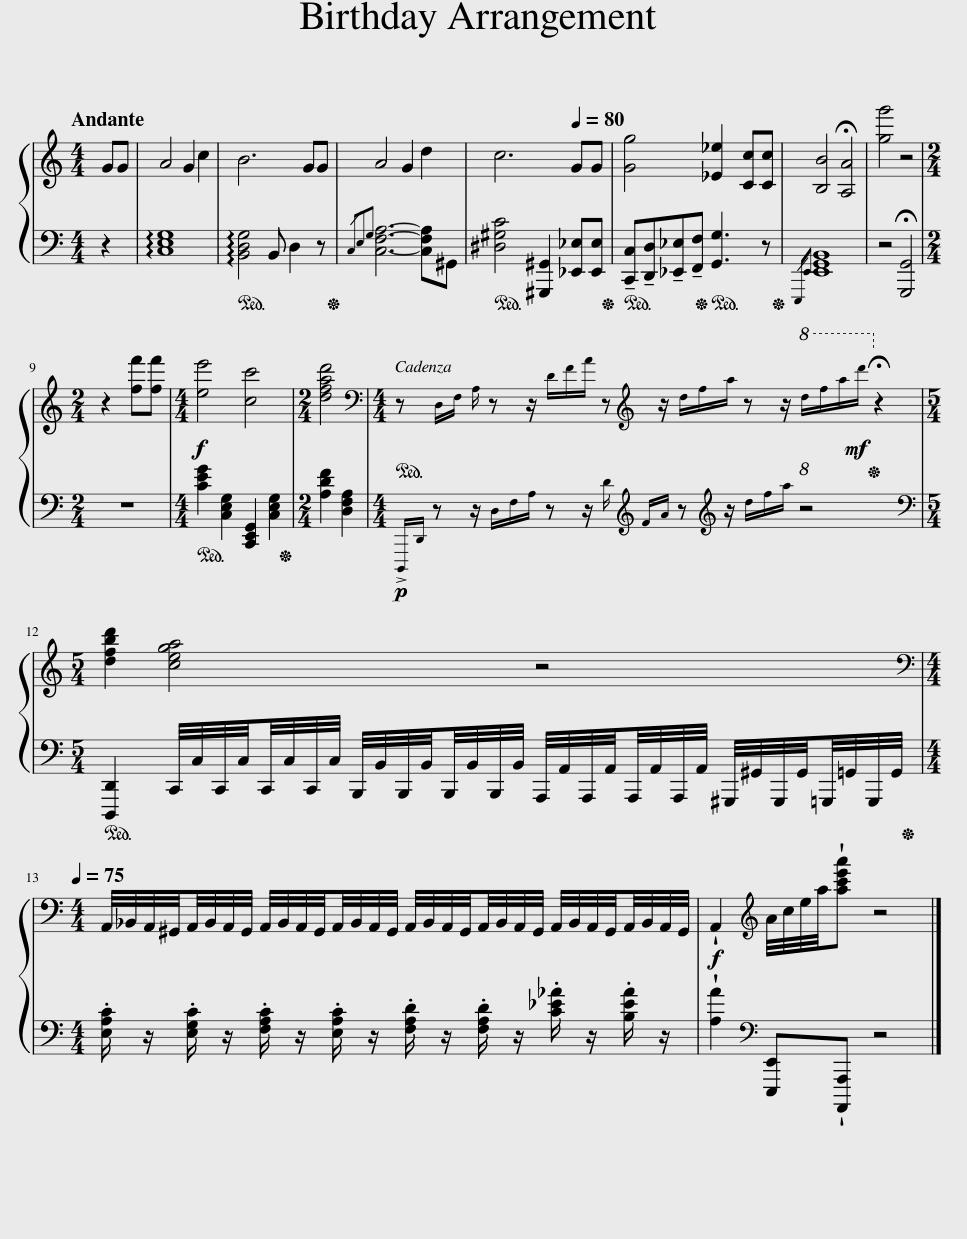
X:1
%%score { 1 | 2 }
L:1/8
Q:1/4=92
M:4/4
I:linebreak $
K:C
V:1 treble
V:2 bass
V:1
 GG | A4 G2 c2 | B6 GG | A4 G2 d2 | c6[Q:1/4=80] GG | %5
 [Gg]4 [_E_e]2 [Cc][Cc] | [B,B]4 !fermata![A,A]4 | [gg']4 z4 |$[M:2/4] z2 [ff'][ff'] |[M:4/4]!f! [ee']4 [cc']4 | %10
[M:2/4] [dfad']4 |[M:4/4][K:bass][Q:1/4=92] z[Q:1/4=144] D,/F,/ A,/[Q:1/4=172] z z/ D/F/A/[Q:1/4=187] z[K:treble] z/ d/f/a/ z z/!8va(! d'/f'/a'/!mf!d''/!8va)![Q:1/4=80] !fermata!z2 |$[M:5/4] [dfbd']2 [cega]4 z4 |$[M:4/4][K:bass][Q:1/4=75] A,,/4_B,,/4A,,/4^G,,/4A,,/4B,,/4A,,/4G,,/4 A,,/4B,,/4A,,/4G,,/4A,,/4B,,/4A,,/4G,,/4 A,,/4B,,/4A,,/4G,,/4A,,/4B,,/4A,,/4G,,/4 A,,/4B,,/4A,,/4G,,/4A,,/4B,,/4A,,/4G,,/4 |!f! !wedge!A,,2[K:treble] A/4c/4e/4a/4!wedge![ac'e'a'] z4 |] %15
V:2
 z2 | !arpeggio![C,E,G,]8 |!ped! !arpeggio![B,,D,G,]4 B,, D,2 z!ped-up! |{/C,E,G,} [C,F,A,]6- [C,F,A,]^G,, |!ped! [^D,^G,C]4 [^G,,,^G,,]2 [_E,,_E,][E,,E,]!ped-up! | %5
!ped! !tenuto![C,,C,]!tenuto![D,,D,]!tenuto![_E,,_E,]!tenuto![F,,F,]!ped! [G,,G,]3 z!ped-up! |{/E,,,E,,} [E,,G,,B,,]8 | z4 !fermata![G,,,G,,]4 |$[M:2/4] z4 |[M:4/4]!ped! [CEG]2 [C,E,G,]2 [C,,E,,G,,]2 [C,E,G,]2!ped-up! | %10
[M:2/4] [A,DF]2 [D,F,A,]2 |[M:4/4]!ped!!p! !>!D,,,/D,,/ z z/ D,/F,/A,/ z z/ D/[K:treble] F/A/ z!ped-up![K:treble] z/ d/f/a/!8va)!!8va(! z4 |$[M:5/4][K:bass]!ped! [D,,,D,,]2 C,,/4C,/4C,,/4C,/4C,,/4C,/4C,,/4C,/4 B,,,/4B,,/4B,,,/4B,,/4B,,,/4B,,/4B,,,/4B,,/4 A,,,/4A,,/4A,,,/4A,,/4A,,,/4A,,/4A,,,/4A,,/4 ^G,,,/4^G,,/4G,,,/4G,,/4=G,,,/4=G,,/4G,,,/4G,,/4 | x2!ped-up!$[M:4/4] .[E,A,C]/ z/ .[E,G,C]/ z/ .[F,A,C]/ z/ .[E,A,C]/ z/ .[F,A,D]/ z/ .[F,A,D]/ z/ .[C_E_A]/ z/ .[B,EA]/ z/ | !wedge![A,A]2[K:bass] [E,,,E,,]!wedge![A,,,,A,,,] z4 |] %15
